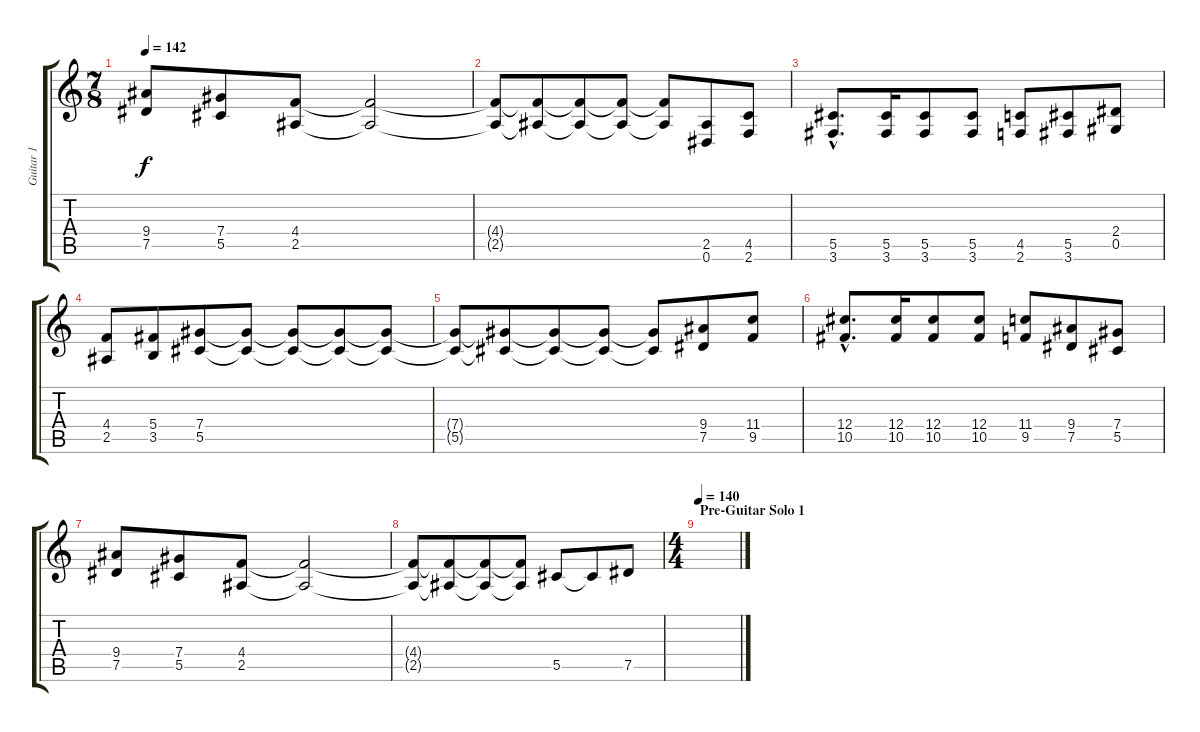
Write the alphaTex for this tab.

\track ("Guitar 1" "Guitar 1") {instrument distortionguitar}
\staff {score tabs}
\tuning (Eb4 Bb3 Gb3 Db3 Ab2 Eb2) {hide}
\ts (7 8)
\tempo 142
\clef g2
\ks c
(9.4 7.5).8{dy f} (7.4 5.5).8 (4.4 2.5).8 (4.4{t} 2.5{t}).2 |
(4.4{t} 2.5{t}).8 (4.4{t} 2.5{t}).8 (4.4{t} 2.5{t}).8 (4.4{t} 2.5{t}).8 (4.4{t} 2.5{t}).8 (2.5 0.6).8 (4.5 2.6).8 |
(5.5{hac} 3.6{hac}).8{d} (5.5 3.6).16 (5.5 3.6).8 (5.5 3.6).8 (4.5 2.6).8 (5.5 3.6).8 (2.4 0.5).8 |
(4.4 2.5).8 (5.4 3.5).8 (7.4 5.5).8 (7.4{t} 5.5{t}).8 (7.4{t} 5.5{t}).8 (7.4{t} 5.5{t}).8 (7.4{t} 5.5{t}).8 |
(7.4{t} 5.5{t}).8 (7.4{t} 5.5{t}).8 (7.4{t} 5.5{t}).8 (7.4{t} 5.5{t}).8 (7.4{t} 5.5{t}).8 (9.4 7.5).8 (11.4 9.5).8 |
(12.4{hac} 10.5{hac}).8{d} (12.4 10.5).16 (12.4 10.5).8 (12.4 10.5).8 (11.4 9.5).8 (9.4 7.5).8 (7.4 5.5).8 |
(9.4 7.5).8 (7.4 5.5).8 (4.4 2.5).8 (4.4{t} 2.5{t}).2 |
(4.4{t} 2.5{t}).8 (4.4{t} 2.5{t}).8 (4.4{t} 2.5{t}).8 (4.4{t} 2.5{t}).8 5.5.8 5.5{t}.8 7.5.8 |
\ts (4 4)
\section ("" "Pre-Guitar Solo 1")
\tempo 140
